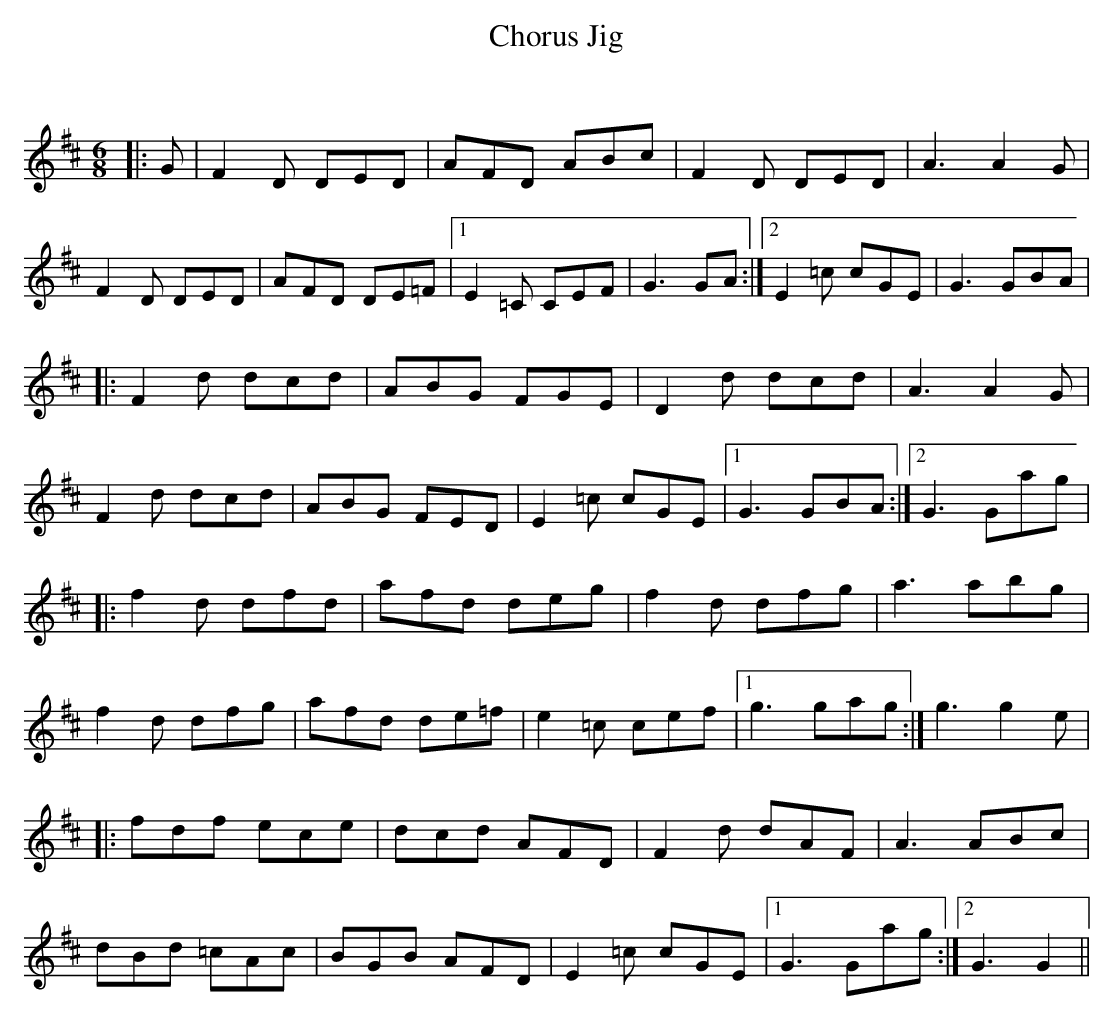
X:1
T: Chorus Jig
C:
Q:180
K:D
M:6/8
L:1/16
|:G2|F4D2 D2E2D2|A2F2D2 A2B2c2|F4D2 D2E2D2|A6 A4G2|
F4D2 D2E2D2|A2F2D2 D2E2=F2|1E4=C2 C2E2F2|G6 G2A2:|2E4=c2 c2G2E2|G6 G2B2A2|
|:F4d2 d2c2d2|A2B2G2 F2G2E2|D4d2 d2c2d2|A6 A4G2|
F4d2 d2c2d2|A2B2G2 F2E2D2|E4=c2 c2G2E2|1G6 G2B2A2:|2G6 G2a2g2|
|:f4d2 d2f2d2|a2f2d2 d2e2g2|f4d2 d2f2g2|a6 a2b2g2|
f4d2 d2f2g2|a2f2d2 d2e2=f2|e4=c2 c2e2f2|1g6 g2a2g2:|g6 g4e2|
|:f2d2f2 e2c2e2|d2c2d2 A2F2D2|F4d2 d2A2F2|A6 A2B2c2|
d2B2d2 =c2A2c2|B2G2B2 A2F2D2|E4=c2 c2G2E2|1G6 G2a2g2:|2G6 G4||
